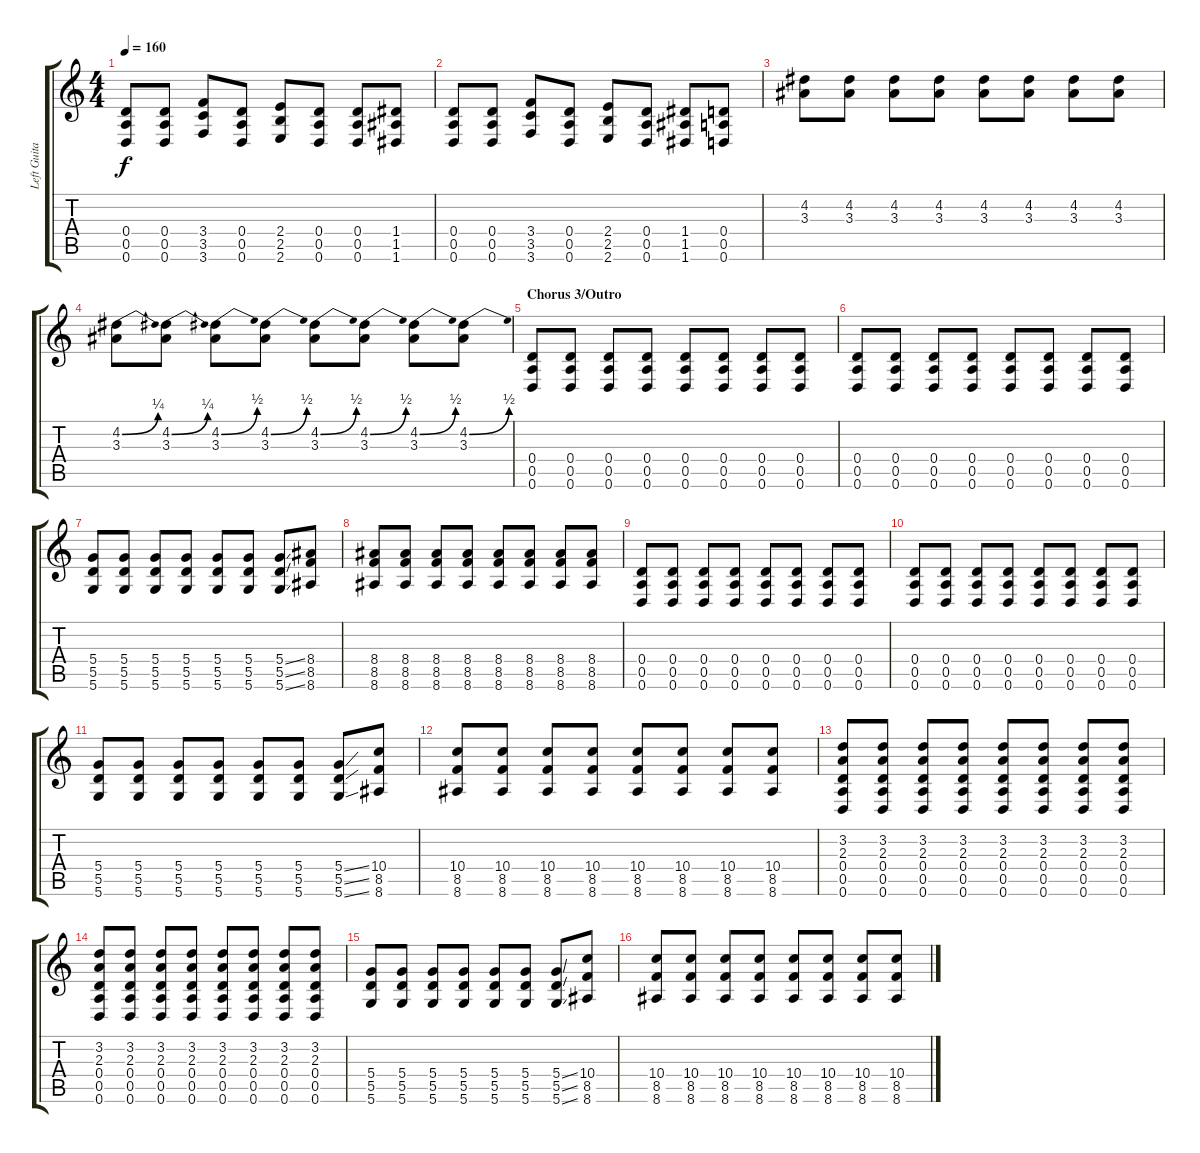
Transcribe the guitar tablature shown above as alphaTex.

\track ("Left Guitar" "Left Guita") {instrument distortionguitar}
\staff {score tabs}
\tuning (E4 B3 G3 D3 A2 D2) {hide}
\ts (4 4)
\tempo 160
\clef g2
\ks c
(0.4 0.5 0.6).8{dy f} (0.4 0.5 0.6).8 (3.4 3.5 3.6).8 (0.4 0.5 0.6).8 (2.4 2.5 2.6).8 (0.4 0.5 0.6).8 (0.4 0.5 0.6).8 (1.4 1.5 1.6).8 |
(0.4 0.5 0.6).8 (0.4 0.5 0.6).8 (3.4 3.5 3.6).8 (0.4 0.5 0.6).8 (2.4 2.5 2.6).8 (0.4 0.5 0.6).8 (1.4 1.5 1.6).8 (0.4 0.5 0.6).8 |
(4.2 3.3).8 (4.2 3.3).8 (4.2 3.3).8 (4.2 3.3).8 (4.2 3.3).8 (4.2 3.3).8 (4.2 3.3).8 (4.2 3.3).8 |
(4.2{be (bend 0 0 60 1)} 3.3).8 (4.2{be (bend 0 0 60 1)} 3.3).8 (4.2{be (bend 0 0 60 2)} 3.3).8 (4.2{be (bend 0 0 60 2)} 3.3).8 (4.2{be (bend 0 0 60 2)} 3.3).8 (4.2{be (bend 0 0 60 2)} 3.3).8 (4.2{be (bend 0 0 60 2)} 3.3).8 (4.2{be (bend 0 0 60 2)} 3.3).8 |
\section ("" "Chorus 3/Outro")
(0.4 0.5 0.6).8 (0.4 0.5 0.6).8 (0.4 0.5 0.6).8 (0.4 0.5 0.6).8 (0.4 0.5 0.6).8 (0.4 0.5 0.6).8 (0.4 0.5 0.6).8 (0.4 0.5 0.6).8 |
(0.4 0.5 0.6).8 (0.4 0.5 0.6).8 (0.4 0.5 0.6).8 (0.4 0.5 0.6).8 (0.4 0.5 0.6).8 (0.4 0.5 0.6).8 (0.4 0.5 0.6).8 (0.4 0.5 0.6).8 |
(5.4 5.5 5.6).8 (5.4 5.5 5.6).8 (5.4 5.5 5.6).8 (5.4 5.5 5.6).8 (5.4 5.5 5.6).8 (5.4 5.5 5.6).8 (5.4{ss} 5.5{ss} 5.6{ss}).8 (8.4 8.5 8.6).8 |
(8.4 8.5 8.6).8 (8.4 8.5 8.6).8 (8.4 8.5 8.6).8 (8.4 8.5 8.6).8 (8.4 8.5 8.6).8 (8.4 8.5 8.6).8 (8.4 8.5 8.6).8 (8.4 8.5 8.6).8 |
(0.4 0.5 0.6).8 (0.4 0.5 0.6).8 (0.4 0.5 0.6).8 (0.4 0.5 0.6).8 (0.4 0.5 0.6).8 (0.4 0.5 0.6).8 (0.4 0.5 0.6).8 (0.4 0.5 0.6).8 |
(0.4 0.5 0.6).8 (0.4 0.5 0.6).8 (0.4 0.5 0.6).8 (0.4 0.5 0.6).8 (0.4 0.5 0.6).8 (0.4 0.5 0.6).8 (0.4 0.5 0.6).8 (0.4 0.5 0.6).8 |
(5.4 5.5 5.6).8 (5.4 5.5 5.6).8 (5.4 5.5 5.6).8 (5.4 5.5 5.6).8 (5.4 5.5 5.6).8 (5.4 5.5 5.6).8 (5.4{ss} 5.5{ss} 5.6{ss}).8 (10.4 8.5 8.6).8 |
(10.4 8.5 8.6).8 (10.4 8.5 8.6).8 (10.4 8.5 8.6).8 (10.4 8.5 8.6).8 (10.4 8.5 8.6).8 (10.4 8.5 8.6).8 (10.4 8.5 8.6).8 (10.4 8.5 8.6).8 |
(3.2 2.3 0.4 0.5 0.6).8 (3.2 2.3 0.4 0.5 0.6).8 (3.2 2.3 0.4 0.5 0.6).8 (3.2 2.3 0.4 0.5 0.6).8 (3.2 2.3 0.4 0.5 0.6).8 (3.2 2.3 0.4 0.5 0.6).8 (3.2 2.3 0.4 0.5 0.6).8 (3.2 2.3 0.4 0.5 0.6).8 |
(3.2 2.3 0.4 0.5 0.6).8 (3.2 2.3 0.4 0.5 0.6).8 (3.2 2.3 0.4 0.5 0.6).8 (3.2 2.3 0.4 0.5 0.6).8 (3.2 2.3 0.4 0.5 0.6).8 (3.2 2.3 0.4 0.5 0.6).8 (3.2 2.3 0.4 0.5 0.6).8 (3.2 2.3 0.4 0.5 0.6).8 |
(5.4 5.5 5.6).8 (5.4 5.5 5.6).8 (5.4 5.5 5.6).8 (5.4 5.5 5.6).8 (5.4 5.5 5.6).8 (5.4 5.5 5.6).8 (5.4{ss} 5.5{ss} 5.6{ss}).8 (10.4 8.5 8.6).8 |
(10.4 8.5 8.6).8 (10.4 8.5 8.6).8 (10.4 8.5 8.6).8 (10.4 8.5 8.6).8 (10.4 8.5 8.6).8 (10.4 8.5 8.6).8 (10.4 8.5 8.6).8 (10.4 8.5 8.6).8
